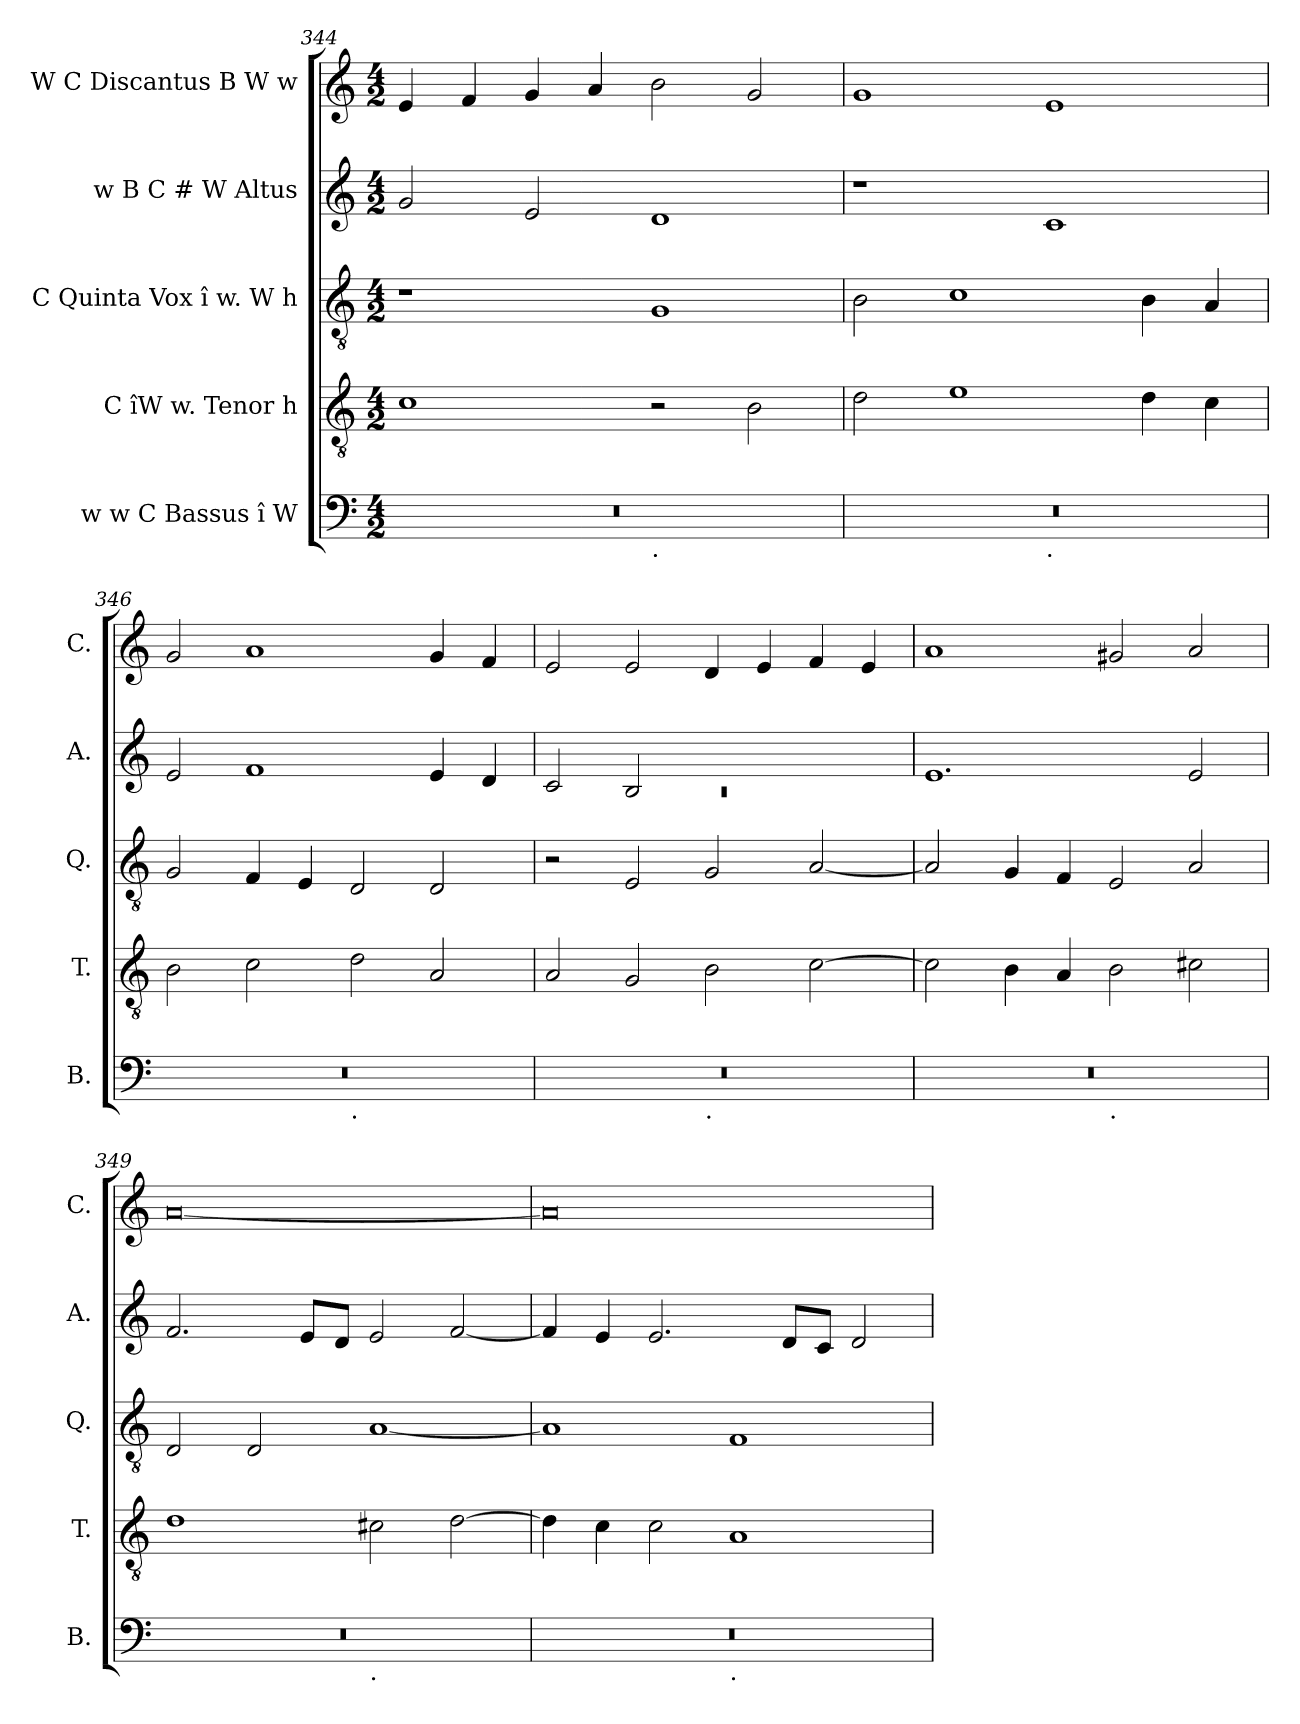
**kern	**kern	**kern	**kern	**kern
*part5	*part4	*part3	*part2	*part1
*staff5	*staff4	*staff3	*staff2	*staff1
*I"w w C Bassus î W	*I"C îW w. Tenor h	*I"C Quinta Vox î w. W h	*I"w B C # W Altus	*I"W C Discantus B W w
*I'B.	*I'T.	*I'Q.	*I'A.	*I'C.
*clefF4	*clefGv2	*clefGv2	*clefG2	*clefG2
*k[]	*k[]	*k[]	*k[]	*k[]
*C:	*C:	*C:	*C:	*C:
*M4/2	*M4/2	*M4/2	*M4/2	*M4/2
=344	=344	=344	=344	=344
*^	*	*	*	*
0r	1ryy	1c	1r	2g/	4e/
.	.	.	.	.	4f/
.	.	.	.	2e/	4g/
.	.	.	.	.	4a/
!	!LO:TX:b:t=.	!	!	!	!
.	1ryy	2r	1G	1d	2b\
.	.	2B\	.	.	2g/
!!LO:LB:g=z
=345	=345	=345	=345	=345	=345
0r	1ryy	2d\	2B\	1r	1g
.	.	1e	1c	.	.
!	!LO:TX:b:t=.	!	!	!	!
.	1ryy	.	.	1c	1e
.	.	4d\	4B\	.	.
.	.	4c\	4A/	.	.
=346	=346	=346	=346	=346	=346
0r	1ryy	2B\	2G/	2e/	2g/
.	.	2c\	4F/	1f	1a
.	.	.	4E/	.	.
!	!LO:TX:b:t=.	!	!	!	!
.	1ryy	2d\	2D/	.	.
.	.	2A/	2D/	4e/	4g/
.	.	.	.	4d/	4f/
=347	=347	=347	=347	=347	=347
*	*	*	*	*^	*
!	!	!	!	!	!LO:N:vis=1	!
0r	1ryy	2A/	2r	2c/	0rc	2e/
.	.	2G/	2E/	2B/	.	2e/
!	!LO:TX:b:t=.	!	!	!	!	!
.	1ryy	2B\	2G/	1ryy	.	4d/
.	.	.	.	.	.	4e/
.	.	[>2c\	[<2A/	.	.	4f/
.	.	.	.	.	.	4e/
*	*	*	*	*v	*v	*
=348	=348	=348	=348	=348	=348
0r	1ryy	2c\]	2A/]	1.e	1a
.	.	4B\	4G/	.	.
.	.	4A/	4F/	.	.
!	!LO:TX:b:t=.	!	!	!	!
.	1ryy	2B\	2E/	.	2g#X/
.	.	2c#X\	2A/	2e/	2a/
!!LO:LB:g=z
=349	=349	=349	=349	=349	=349
0r	1ryy	1d	2D/	2.f/	[<0a
.	.	.	2D/	.	.
.	.	.	.	8e/L	.
.	.	.	.	8d/J	.
!	!LO:TX:b:t=.	!	!	!	!
.	1ryy	2c#X\	[<1A	2e/	.
.	.	[>2d\	.	[<2f/	.
=350	=350	=350	=350	=350	=350
0r	1ryy	4d\]	1A]	4f/]	0a]
.	.	4c\	.	4e/	.
.	.	2c\	.	2.e/	.
!	!LO:TX:b:t=.	!	!	!	!
.	1ryy	1A	1F	.	.
.	.	.	.	8d/L	.
.	.	.	.	8c/J	.
.	.	.	.	2d/	.
*v	*v	*	*	*	*
=	=	=	=	=
*-	*-	*-	*-	*-
